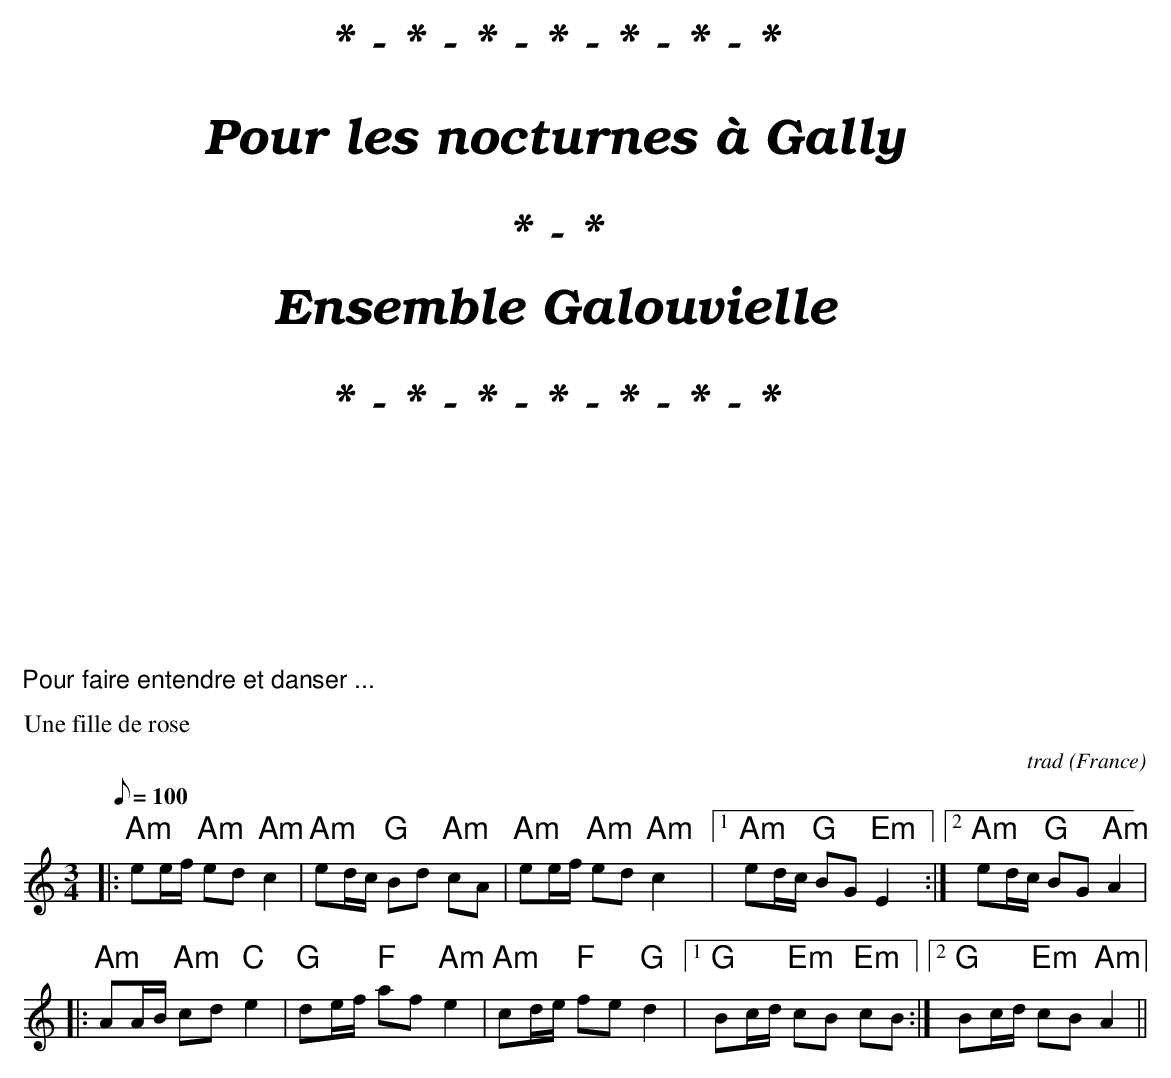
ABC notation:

X:1
/accordh{
	/nlines exch def
	.8 SLW
	gsave 20 add T /w exch def
	0 0 M w 0 RL
	0 3 M w 0 RL
	0 21 M w 0 RL
	0 39 M w 0 RL
	nlines 2 eq{
		0 42 M w 0 RL
		stroke
		/barh 42 def
		3 7 M (T:) show
		3 25 M (P:) show
	}{
		0 57 M w 0 RL
		0 60 M w 0 RL
		stroke
		/barh 60 def
		3 7 M (B/a:) show
		3 25 M (T:) show
		3 43 M (P:) show
	}ifelse
	grestore
}!
/str ( ) def
/accordn{
	-18 mul add barh add 3 add M showc
}!
/accordb{
	0 eq{20 add M 0 barh RL stroke}
	{pop pop}ifelse pop}!
T:Jeune fille de quinze ans (50-51-52)
T:Une fille de rose
C:trad
O:France
M:3/4
L:1/8
Q:100
K:Am
    |: "Am" ee/f/ "Am" ed "Am" c2   | "Am" ed/c/ "G" Bd "Am" cA | "Am" ee/f/ "Am" ed "Am" c2   |1 "Am" ed/c/ "G" BG "Em" E2 :|2 "Am" ed/c/ "G" BG "Am" A2 |
 |: "Am" AA/B/ "Am" cd "C" e2 | "G" de/f/ "F" af "Am" e2 | "Am" cd/e/ "F" fe "G" d2 |1 "G" Bc/d/ "Em" cB "Em" cB :|2 "G" Bc/d/ "Em" cB "Am" A2 ||
